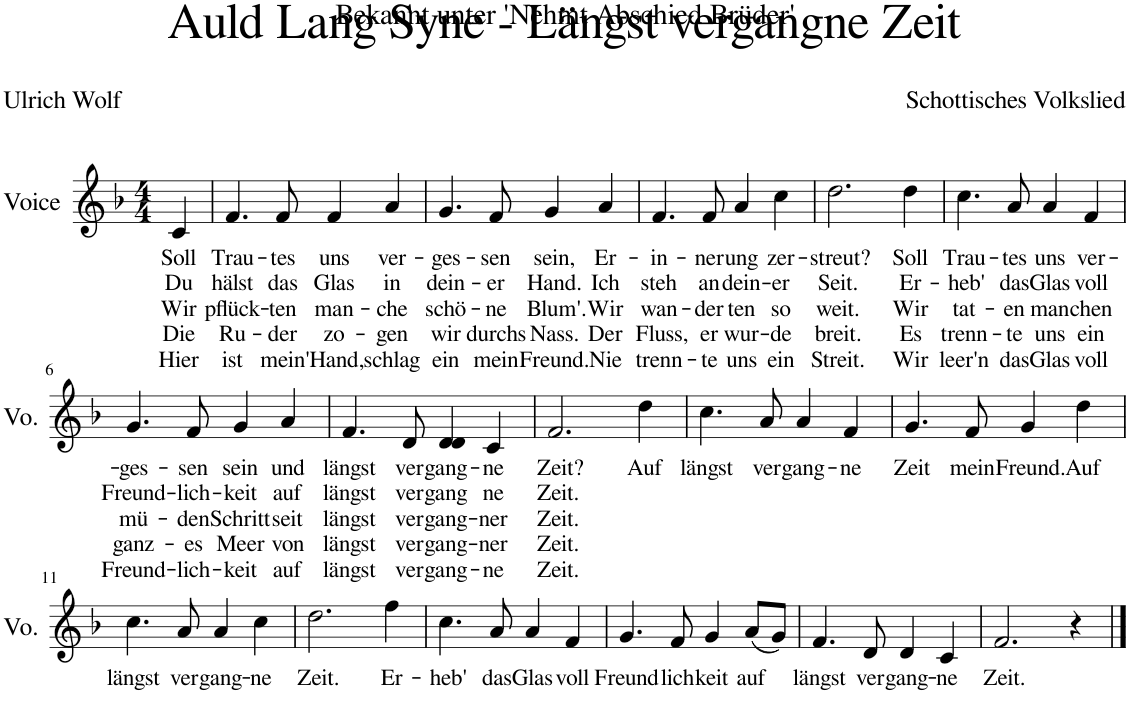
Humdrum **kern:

**kern	**text	**text	**text	**text	**text
*part1	*part1	*part1	*part1	*part1	*part1
*staff1	*staff1	*staff1	*staff1	*staff1	*staff1
*I"Voice	*	*	*	*	*
*I'Vo.	*	*	*	*	*
*clefG2	*	*	*	*	*
*k[b-]	*	*	*	*	*
*M4/4	*	*	*	*	*
=	=	=	=	=	=
!	!LO:LY:b	!LO:LY:b	!LO:LY:b	!LO:LY:b	!LO:LY:b
4c/	Soll	Du	Wir	Die	Hier
=1	=1	=1	=1	=1	=1
!	!LO:LY:b	!LO:LY:b	!LO:LY:b	!LO:LY:b	!LO:LY:b
4.f/	Trau-	hälst	pflück-	Ru-	ist
!	!LO:LY:b	!LO:LY:b	!LO:LY:b	!LO:LY:b	!LO:LY:b
8f/	-tes	das	-ten	-der	mein'
!	!LO:LY:b	!LO:LY:b	!LO:LY:b	!LO:LY:b	!LO:LY:b
4f/	uns	Glas	man-	zo-	Hand,
!	!LO:LY:b	!LO:LY:b	!LO:LY:b	!LO:LY:b	!LO:LY:b
4a/	ver-	in	-che	-gen	schlag
=2	=2	=2	=2	=2	=2
!	!LO:LY:b	!LO:LY:b	!LO:LY:b	!LO:LY:b	!LO:LY:b
4.g/	-ges-	dein-	schö-	wir	ein
!	!LO:LY:b	!LO:LY:b	!LO:LY:b	!LO:LY:b	!LO:LY:b
8f/	-sen	-er	-ne	durchs	mein
!	!LO:LY:b	!LO:LY:b	!LO:LY:b	!LO:LY:b	!LO:LY:b
4g/	sein,	Hand.	Blum'.	Nass.	Freund.
!	!LO:LY:b	!LO:LY:b	!LO:LY:b	!LO:LY:b	!LO:LY:b
4a/	Er-	Ich	Wir	Der	Nie
=3	=3	=3	=3	=3	=3
!	!LO:LY:b	!LO:LY:b	!LO:LY:b	!LO:LY:b	!LO:LY:b
4.f/	-in-	steh	wan-	Fluss,	trenn-
!	!LO:LY:b	!LO:LY:b	!LO:LY:b	!LO:LY:b	!LO:LY:b
8f/	-ner-	an	-der-	er	-te
!	!LO:LY:b	!LO:LY:b	!LO:LY:b	!LO:LY:b	!LO:LY:b
4a/	-ung	dein-	-ten	wur-	uns
!	!LO:LY:b	!LO:LY:b	!LO:LY:b	!LO:LY:b	!LO:LY:b
4cc\	zer-	-er	so	-de	ein
=4	=4	=4	=4	=4	=4
!	!LO:LY:b	!LO:LY:b	!LO:LY:b	!LO:LY:b	!LO:LY:b
2.dd\	-streut?	Seit.	weit.	breit.	Streit.
!	!LO:LY:b	!LO:LY:b	!LO:LY:b	!LO:LY:b	!LO:LY:b
4dd\	Soll	Er-	Wir	Es	Wir
=5	=5	=5	=5	=5	=5
!	!LO:LY:b	!LO:LY:b	!LO:LY:b	!LO:LY:b	!LO:LY:b
4.cc\	Trau-	-heb'	tat-	trenn-	leer'n
!	!LO:LY:b	!LO:LY:b	!LO:LY:b	!LO:LY:b	!LO:LY:b
8a/	-tes	das	-en	-te	das
!	!LO:LY:b	!LO:LY:b	!LO:LY:b	!LO:LY:b	!LO:LY:b
4a/	uns	Glas	man-	uns	Glas
!	!LO:LY:b	!LO:LY:b	!LO:LY:b	!LO:LY:b	!LO:LY:b
4f/	ver-	voll	-chen	ein	voll
!!LO:LB:g=z
=6	=6	=6	=6	=6	=6
!	!LO:LY:b	!LO:LY:b	!LO:LY:b	!LO:LY:b	!LO:LY:b
4.g/	-ges-	Freund-	mü-	ganz-	Freund-
!	!LO:LY:b	!LO:LY:b	!LO:LY:b	!LO:LY:b	!LO:LY:b
8f/	-sen	-lich-	-den	-es	-lich-
!	!LO:LY:b	!LO:LY:b	!LO:LY:b	!LO:LY:b	!LO:LY:b
4g/	sein	-keit	Schritt	Meer	-keit
!	!LO:LY:b	!LO:LY:b	!LO:LY:b	!LO:LY:b	!LO:LY:b
4a/	und	auf	seit	von	auf
=7	=7	=7	=7	=7	=7
!	!LO:LY:b	!LO:LY:b	!LO:LY:b	!LO:LY:b	!LO:LY:b
4.f/	längst	längst	längst	längst	längst
!	!LO:LY:b	!LO:LY:b	!LO:LY:b	!LO:LY:b	!LO:LY:b
8d/	ver-	ver-	ver-	ver-	ver-
!	!LO:LY:b	!LO:LY:b	!LO:LY:b	!LO:LY:b	!LO:LY:b
4d/ 4d/	-gang-	-gang	-gang-	-gang-	-gang-
!	!LO:LY:b	!LO:LY:b	!LO:LY:b	!LO:LY:b	!LO:LY:b
4c/	-ne	ne	-ner	-ner	-ne
=8	=8	=8	=8	=8	=8
!	!LO:LY:b	!LO:LY:b	!LO:LY:b	!LO:LY:b	!LO:LY:b
2.f/	Zeit?	Zeit.	Zeit.	Zeit.	Zeit.
!	!LO:LY:b	!	!	!	!
4dd\	Auf	.	.	.	.
=9	=9	=9	=9	=9	=9
!	!LO:LY:b	!	!	!	!
4.cc\	längst	.	.	.	.
!	!LO:LY:b	!	!	!	!
8a/	ver-	.	.	.	.
!	!LO:LY:b	!	!	!	!
4a/	-gang-	.	.	.	.
!	!LO:LY:b	!	!	!	!
4f/	-ne	.	.	.	.
=10	=10	=10	=10	=10	=10
!	!LO:LY:b	!	!	!	!
4.g/	Zeit	.	.	.	.
!	!LO:LY:b	!	!	!	!
8f/	mein	.	.	.	.
!	!LO:LY:b	!	!	!	!
4g/	Freund.	.	.	.	.
!	!LO:LY:b	!	!	!	!
4dd\	Auf	.	.	.	.
!!LO:LB:g=z
=11	=11	=11	=11	=11	=11
!	!LO:LY:b	!	!	!	!
4.cc\	längst	.	.	.	.
!	!LO:LY:b	!	!	!	!
8a/	ver-	.	.	.	.
!	!LO:LY:b	!	!	!	!
4a/	-gang-	.	.	.	.
!	!LO:LY:b	!	!	!	!
4cc\	-ne	.	.	.	.
=12	=12	=12	=12	=12	=12
!	!LO:LY:b	!	!	!	!
2.dd\	Zeit.	.	.	.	.
!	!LO:LY:b	!	!	!	!
4ff\	Er-	.	.	.	.
=13	=13	=13	=13	=13	=13
!	!LO:LY:b	!	!	!	!
4.cc\	-heb'	.	.	.	.
!	!LO:LY:b	!	!	!	!
8a/	das	.	.	.	.
!	!LO:LY:b	!	!	!	!
4a/	Glas	.	.	.	.
!	!LO:LY:b	!	!	!	!
4f/	voll	.	.	.	.
=14	=14	=14	=14	=14	=14
!	!LO:LY:b	!	!	!	!
4.g/	Freund-	.	.	.	.
!	!LO:LY:b	!	!	!	!
8f/	-lich-	.	.	.	.
!	!LO:LY:b	!	!	!	!
4g/	-keit	.	.	.	.
!	!LO:LY:b	!	!	!	!
(8a/L	auf	.	.	.	.
8g/J)	.	.	.	.	.
=15	=15	=15	=15	=15	=15
!	!LO:LY:b	!	!	!	!
4.f/	längst	.	.	.	.
!	!LO:LY:b	!	!	!	!
8d/	ver-	.	.	.	.
!	!LO:LY:b	!	!	!	!
4d/	-gang-	.	.	.	.
!	!LO:LY:b	!	!	!	!
4c/	-ne	.	.	.	.
=16	=16	=16	=16	=16	=16
!	!LO:LY:b	!	!	!	!
2.f/	Zeit.	.	.	.	.
4r	.	.	.	.	.
==	==	==	==	==	==
*-	*-	*-	*-	*-	*-
